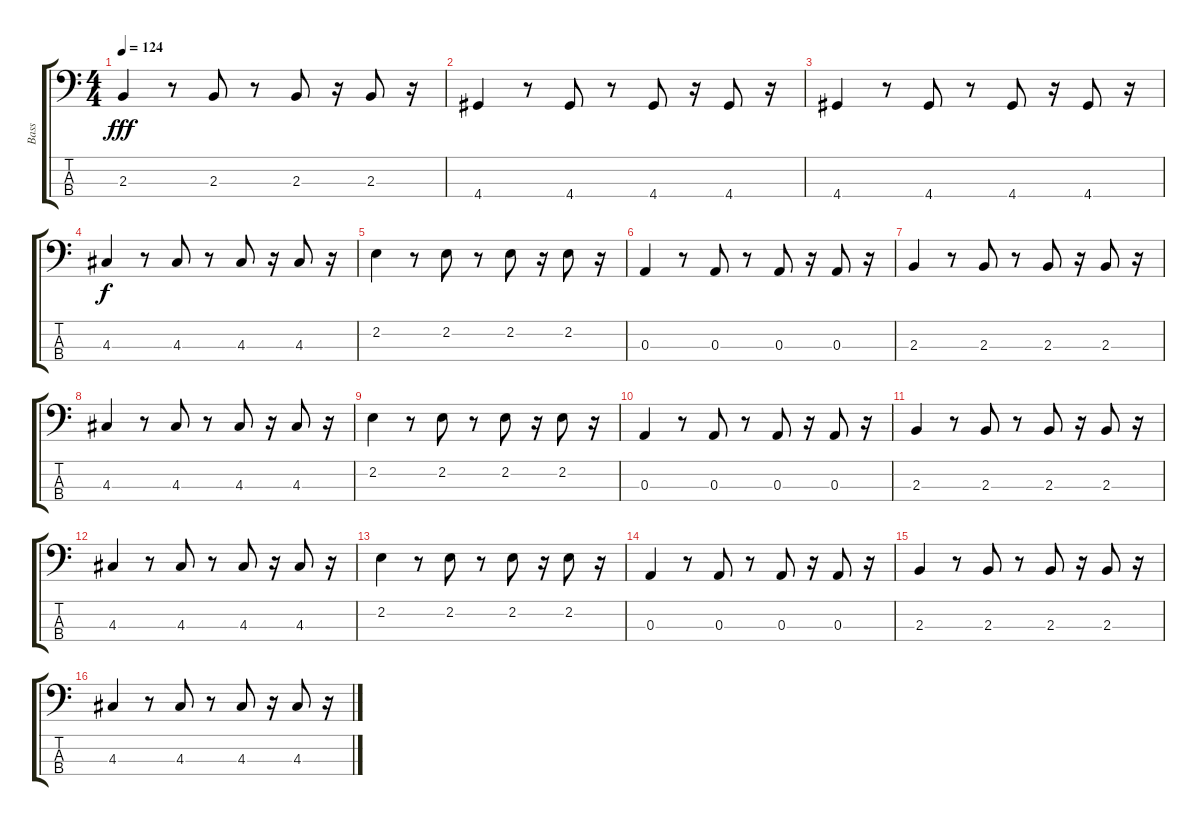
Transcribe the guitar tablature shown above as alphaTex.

\track ("Bass" "Bass") {instrument fretlessbass}
\staff {score tabs}
\tuning (G2 D2 A1 E1) {hide}
\ts (4 4)
\tempo 124
\clef f4
\ks c
2.3.4{dy fff} r.8 2.3.8 r.8 2.3.8 r.16 2.3.8 r.16 |
4.4.4 r.8 4.4.8 r.8 4.4.8 r.16 4.4.8 r.16 |
4.4.4 r.8 4.4.8 r.8 4.4.8 r.16 4.4.8 r.16 |
4.3.4{dy f} r.8 4.3.8 r.8 4.3.8 r.16 4.3.8 r.16 |
2.2.4 r.8 2.2.8 r.8 2.2.8 r.16 2.2.8 r.16 |
0.3.4 r.8 0.3.8 r.8 0.3.8 r.16 0.3.8 r.16 |
2.3.4 r.8 2.3.8 r.8 2.3.8 r.16 2.3.8 r.16 |
4.3.4 r.8 4.3.8 r.8 4.3.8 r.16 4.3.8 r.16 |
2.2.4 r.8 2.2.8 r.8 2.2.8 r.16 2.2.8 r.16 |
0.3.4 r.8 0.3.8 r.8 0.3.8 r.16 0.3.8 r.16 |
2.3.4 r.8 2.3.8 r.8 2.3.8 r.16 2.3.8 r.16 |
4.3.4 r.8 4.3.8 r.8 4.3.8 r.16 4.3.8 r.16 |
2.2.4 r.8 2.2.8 r.8 2.2.8 r.16 2.2.8 r.16 |
0.3.4 r.8 0.3.8 r.8 0.3.8 r.16 0.3.8 r.16 |
2.3.4 r.8 2.3.8 r.8 2.3.8 r.16 2.3.8 r.16 |
4.3.4 r.8 4.3.8 r.8 4.3.8 r.16 4.3.8 r.16
